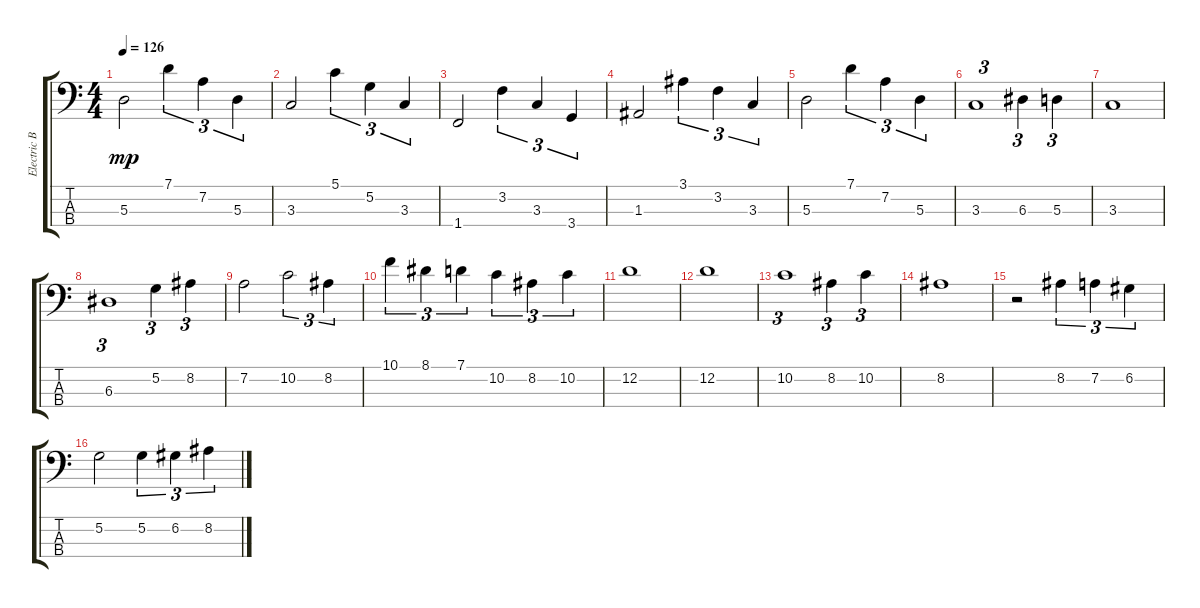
\track ("Electric Bass" "Electric B") {instrument electricbassfinger}
\staff {score tabs}
\tuning (G2 D2 A1 E1) {hide}
\ts (4 4)
\tempo 126
\clef f4
\ks c
5.3.2{dy mp} 7.1.4{tu (3 2)} 7.2.4{tu (3 2)} 5.3.4{tu (3 2)} |
3.3.2 5.1.4{tu (3 2)} 5.2.4{tu (3 2)} 3.3.4{tu (3 2)} |
1.4.2 3.2.4{tu (3 2)} 3.3.4{tu (3 2)} 3.4.4{tu (3 2)} |
1.3.2 3.1.4{tu (3 2)} 3.2.4{tu (3 2)} 3.3.4{tu (3 2)} |
5.3.2 7.1.4{tu (3 2)} 7.2.4{tu (3 2)} 5.3.4{tu (3 2)} |
3.3.1{tu (3 2)} 6.3.4{tu (3 2)} 5.3.4{tu (3 2)} |
3.3.1 |
6.3.1{tu (3 2)} 5.2.4{tu (3 2)} 8.2.4{tu (3 2)} |
7.2.2 10.2.2{tu (3 2)} 8.2.4{tu (3 2)} |
10.1.4{tu (3 2)} 8.1.4{tu (3 2)} 7.1.4{tu (3 2)} 10.2.4{tu (3 2)} 8.2.4{tu (3 2)} 10.2.4{tu (3 2)} |
12.2.1 |
12.2.1 |
10.2.1{tu (3 2)} 8.2.4{tu (3 2)} 10.2.4{tu (3 2)} |
8.2.1 |
r.2 8.2.4{tu (3 2)} 7.2.4{tu (3 2)} 6.2.4{tu (3 2)} |
5.2.2 5.2.4{tu (3 2)} 6.2.4{tu (3 2)} 8.2.4{tu (3 2)}
